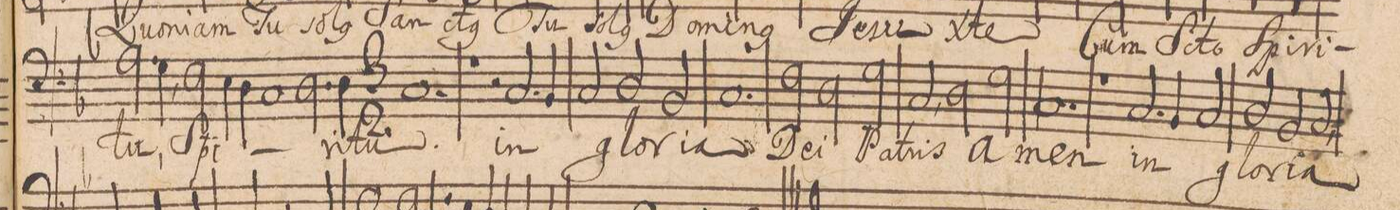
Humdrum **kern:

**kern	**text
*I"[BASSVS.]	*
*clefF4	*
*k[b-]	*
*met(C|)	*
*M2/1	*
2.A\	-tu,
4G,\	.
2F\	Spi-
4E\	.
4D\	.
=115-	=115-
1C/	.
2.D\	.
4D\	-ri-
=116-	=116-
*M3/2	*
1.C/	-tu
=117-	=117-
1.r	.
=118-	=118-
2r	.
2.C/	in
4BB-/	.
=119-	=119-
2C/	glo-
2D/	.
2BB-/	-ri-
=120-	=120-
1.C/	-a
=121-	=121-
2F\	De-
2D\	-i
2G\	Pa-
=122-	=122-
2C,/	-tris
2D\	a-
2G\	.
=123-	=123-
1.C/	-men
=124-	=124-
1.r	.
=125-	=125-
2.C/	in
4BB-/	.
2C/	.
=126-	=126-
2D/	glo-
2BB-/	-ri-
2C,/	-a
=127-	=127-
*-	*-
